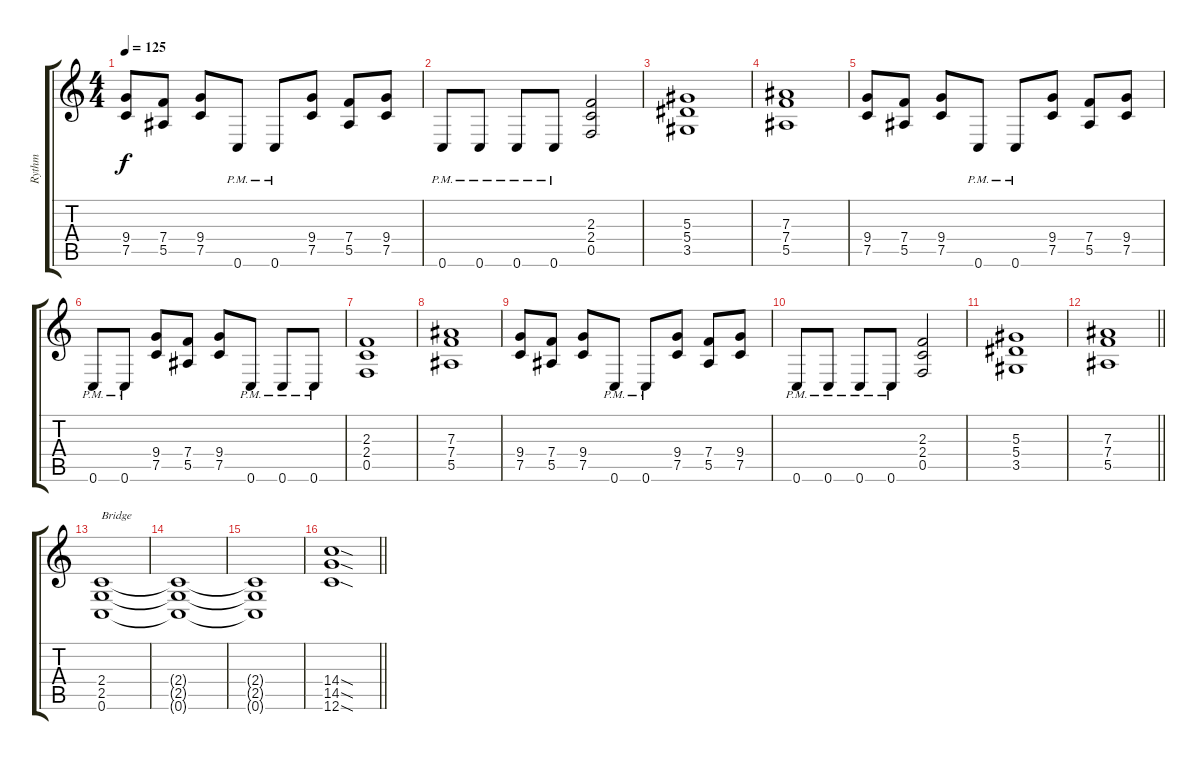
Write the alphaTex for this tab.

\track ("Rythm" "Rythm") {instrument overdrivenguitar}
\staff {score tabs}
\tuning (C4 G3 Eb3 Bb2 F2 C2) {hide}
\ts (4 4)
\tempo 125
\clef g2
\ks c
(9.4 7.5).8{dy f} (7.4 5.5).8 (9.4 7.5).8 0.6{pm}.8 0.6{pm}.8 (9.4 7.5).8 (7.4 5.5).8 (9.4 7.5).8 |
0.6{pm}.8 0.6{pm}.8 0.6{pm}.8 0.6{pm}.8 (2.3 2.4 0.5).2 |
(5.3 5.4 3.5).1 |
(7.3 7.4 5.5).1 |
(9.4 7.5).8 (7.4 5.5).8 (9.4 7.5).8 0.6{pm}.8 0.6{pm}.8 (9.4 7.5).8 (7.4 5.5).8 (9.4 7.5).8 |
0.6{pm}.8 0.6{pm}.8 (9.4 7.5).8 (7.4 5.5).8 (9.4 7.5).8 0.6{pm}.8 0.6{pm}.8 0.6{pm}.8 |
(2.3 2.4 0.5).1 |
(7.3 7.4 5.5).1 |
(9.4 7.5).8 (7.4 5.5).8 (9.4 7.5).8 0.6{pm}.8 0.6{pm}.8 (9.4 7.5).8 (7.4 5.5).8 (9.4 7.5).8 |
0.6{pm}.8 0.6{pm}.8 0.6{pm}.8 0.6{pm}.8 (2.3 2.4 0.5).2 |
(5.3 5.4 3.5).1 |
\barLineRight lightlight
(7.3 7.4 5.5).1 |
(2.4 2.5 0.6).1{txt "Bridge"} |
(2.4{t} 2.5{t} 0.6{t}).1 |
(2.4{t} 2.5{t} 0.6{t}).1 |
\barLineRight lightlight
(14.4{sod} 14.5{sod} 12.6{sod}).1
